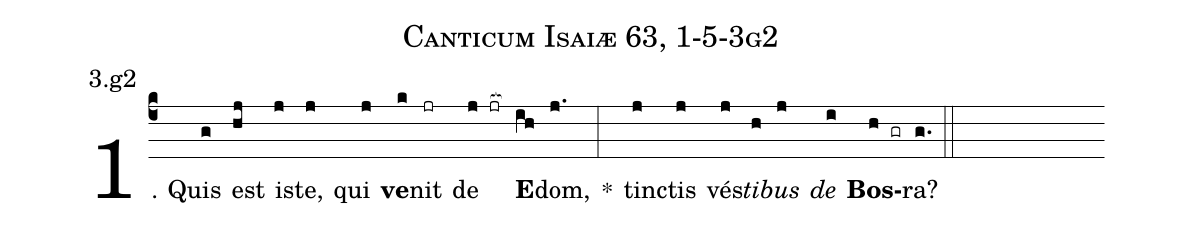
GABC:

name: Canticum Isaiæ 63, 1-5-3g2;
annotation: 3.g2;
%%
(c4)1. Quis(g) est(hj) is(j)te,(j) qui(j) <b>ve</b>(k)nit(jr) de(j jr[ocb:1{]) <b>E</b>(ih[ocb:0}])dom,(j.) *(:) tinc(j)tis(j) vés(j)<i>ti</i>(h)<i>bus</i>(j) <i>de</i>(i) <b>Bos</b>(h gr)ra?(g.) (::)
